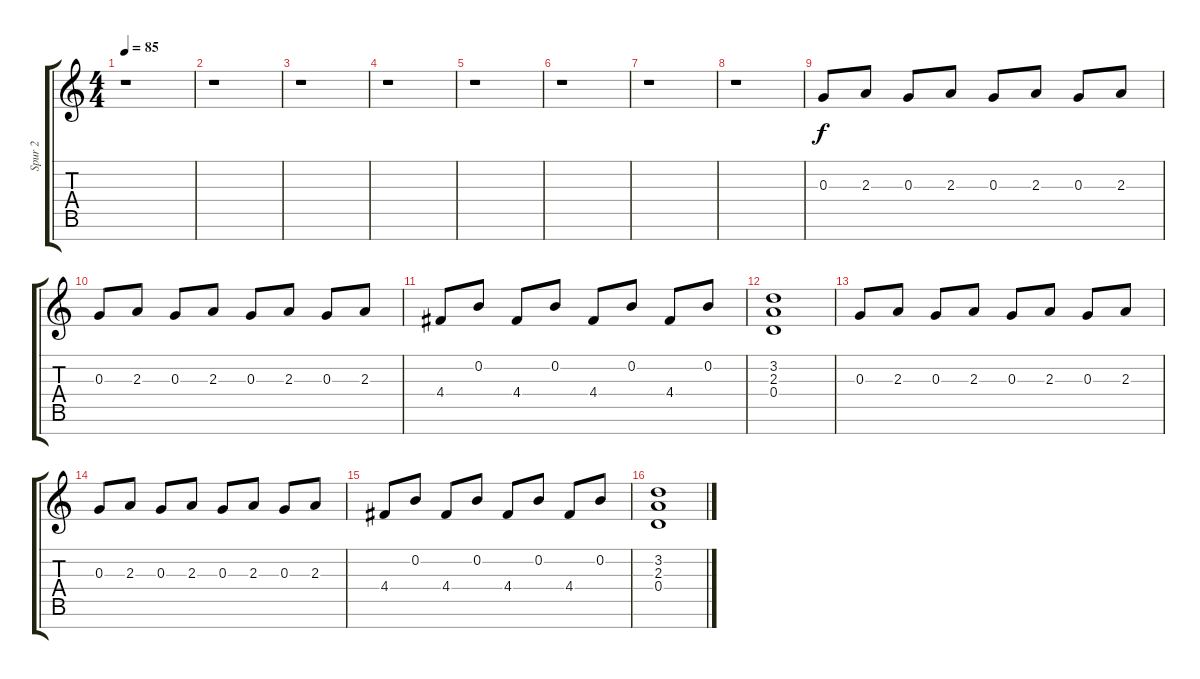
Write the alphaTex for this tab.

\track ("Spur 2" "Spur 2") {instrument distortionguitar}
\staff {score tabs}
\tuning (E4 B3 G3 D3 A2 E2 B1) {hide}
\ts (4 4)
\tempo 85
\clef g2
\ks c
r.1{dy f} |
r.1 |
r.1 |
r.1 |
r.1 |
r.1 |
r.1 |
r.1 |
0.3.8{volume 7} 2.3.8 0.3.8 2.3.8 0.3.8 2.3.8 0.3.8 2.3.8 |
0.3.8 2.3.8 0.3.8 2.3.8 0.3.8 2.3.8 0.3.8 2.3.8 |
4.4.8 0.2.8 4.4.8 0.2.8 4.4.8 0.2.8 4.4.8 0.2.8 |
(3.2 2.3 0.4).1{volume 5} |
0.3.8{volume 7} 2.3.8 0.3.8 2.3.8 0.3.8 2.3.8 0.3.8 2.3.8 |
0.3.8 2.3.8 0.3.8 2.3.8 0.3.8 2.3.8 0.3.8 2.3.8 |
4.4.8 0.2.8 4.4.8 0.2.8 4.4.8 0.2.8 4.4.8 0.2.8 |
(3.2 2.3 0.4).1{volume 5}
